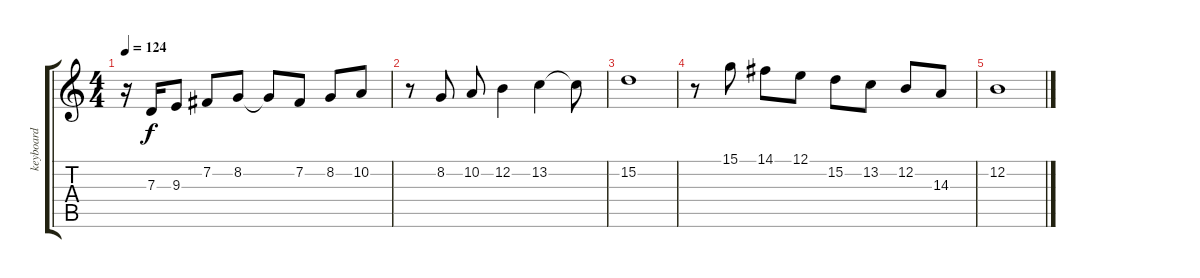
\track ("keyboard" "keyboard") {instrument synthvoice}
\staff {score tabs}
\tuning (E4 B3 G3 D3 A2 E2) {hide}
\ts (4 4)
\tempo 124
\clef g2
\ks c
r.16{dy f} 7.3.16 9.3.8 7.2.8 8.2.8 8.2{t}.8 7.2.8 8.2.8 10.2.8 |
r.8 8.2.8 10.2.8 12.2.4 13.2.4 13.2{t}.8 |
15.2.1 |
r.8 15.1.8 14.1.8 12.1.8 15.2.8 13.2.8 12.2.8 14.3.8 |
12.2.1
